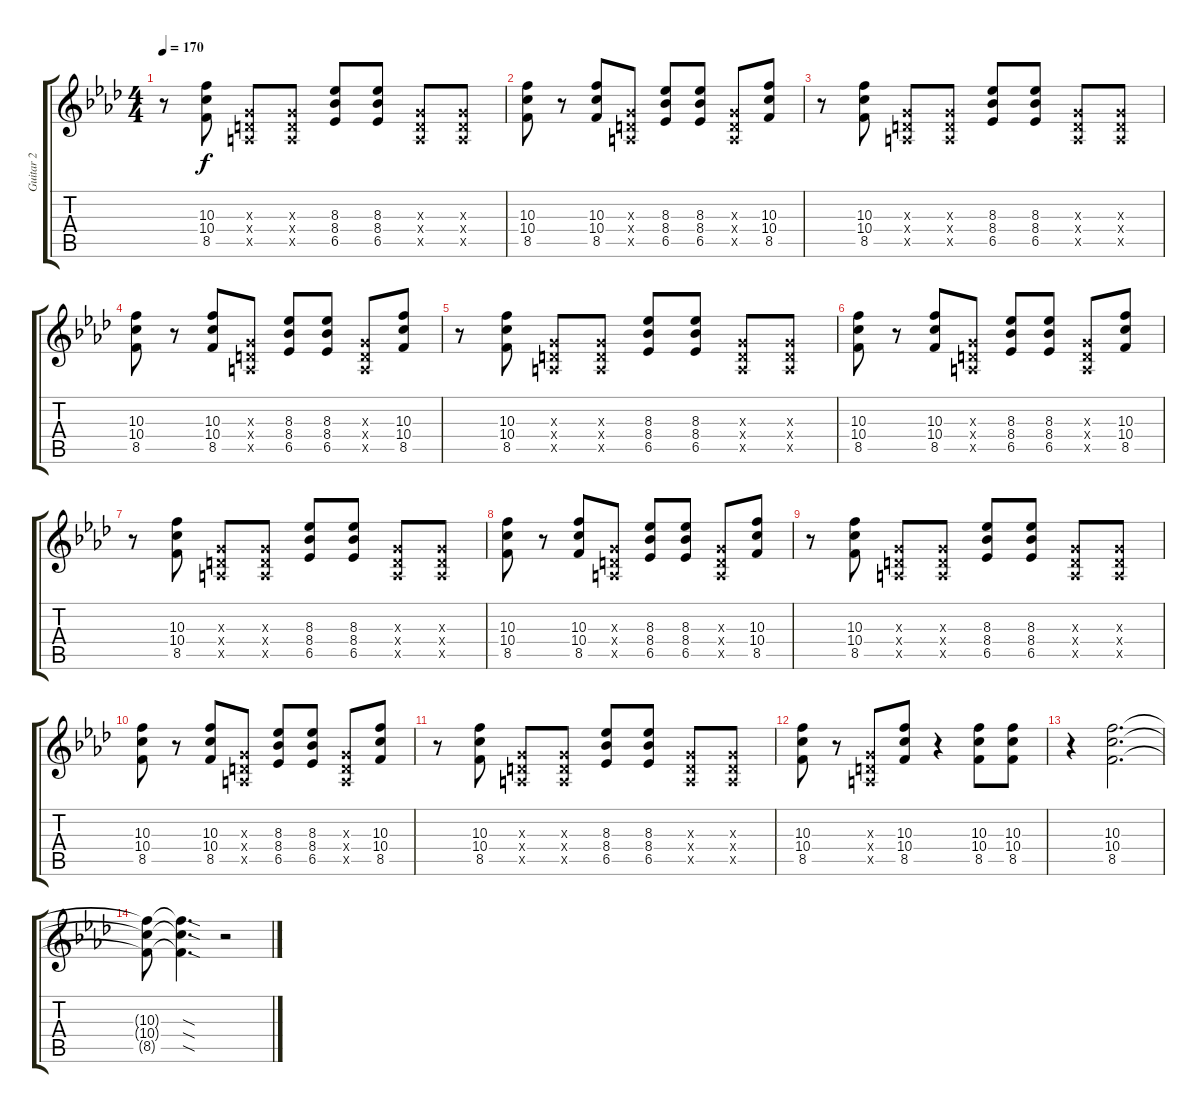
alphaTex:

\track ("Guitar 2" "Guitar 2") {instrument distortionguitar}
\staff {score tabs}
\tuning (E4 B3 G3 D3 A2 E2) {hide}
\ts (4 4)
\tempo 170
\clef g2
\ks fminor
r.8{dy f} (10.3 10.4 8.5).8 (0.3{x} 0.4{x} 0.5{x}).8 (0.3{x} 0.4{x} 0.5{x}).8 (8.3 8.4 6.5).8 (8.3 8.4 6.5).8 (0.3{x} 0.4{x} 0.5{x}).8 (0.3{x} 0.4{x} 0.5{x}).8 |
(10.3 10.4 8.5).8 r.8 (10.3 10.4 8.5).8 (0.3{x} 0.4{x} 0.5{x}).8 (8.3 8.4 6.5).8 (8.3 8.4 6.5).8 (0.3{x} 0.4{x} 0.5{x}).8 (10.3 10.4 8.5).8 |
r.8 (10.3 10.4 8.5).8 (0.3{x} 0.4{x} 0.5{x}).8 (0.3{x} 0.4{x} 0.5{x}).8 (8.3 8.4 6.5).8 (8.3 8.4 6.5).8 (0.3{x} 0.4{x} 0.5{x}).8 (0.3{x} 0.4{x} 0.5{x}).8 |
(10.3 10.4 8.5).8 r.8 (10.3 10.4 8.5).8 (0.3{x} 0.4{x} 0.5{x}).8 (8.3 8.4 6.5).8 (8.3 8.4 6.5).8 (0.3{x} 0.4{x} 0.5{x}).8 (10.3 10.4 8.5).8 |
r.8 (10.3 10.4 8.5).8 (0.3{x} 0.4{x} 0.5{x}).8 (0.3{x} 0.4{x} 0.5{x}).8 (8.3 8.4 6.5).8 (8.3 8.4 6.5).8 (0.3{x} 0.4{x} 0.5{x}).8 (0.3{x} 0.4{x} 0.5{x}).8 |
(10.3 10.4 8.5).8 r.8 (10.3 10.4 8.5).8 (0.3{x} 0.4{x} 0.5{x}).8 (8.3 8.4 6.5).8 (8.3 8.4 6.5).8 (0.3{x} 0.4{x} 0.5{x}).8 (10.3 10.4 8.5).8 |
r.8 (10.3 10.4 8.5).8 (0.3{x} 0.4{x} 0.5{x}).8 (0.3{x} 0.4{x} 0.5{x}).8 (8.3 8.4 6.5).8 (8.3 8.4 6.5).8 (0.3{x} 0.4{x} 0.5{x}).8 (0.3{x} 0.4{x} 0.5{x}).8 |
(10.3 10.4 8.5).8 r.8 (10.3 10.4 8.5).8 (0.3{x} 0.4{x} 0.5{x}).8 (8.3 8.4 6.5).8 (8.3 8.4 6.5).8 (0.3{x} 0.4{x} 0.5{x}).8 (10.3 10.4 8.5).8 |
r.8 (10.3 10.4 8.5).8 (0.3{x} 0.4{x} 0.5{x}).8 (0.3{x} 0.4{x} 0.5{x}).8 (8.3 8.4 6.5).8 (8.3 8.4 6.5).8 (0.3{x} 0.4{x} 0.5{x}).8 (0.3{x} 0.4{x} 0.5{x}).8 |
(10.3 10.4 8.5).8 r.8 (10.3 10.4 8.5).8 (0.3{x} 0.4{x} 0.5{x}).8 (8.3 8.4 6.5).8 (8.3 8.4 6.5).8 (0.3{x} 0.4{x} 0.5{x}).8 (10.3 10.4 8.5).8 |
r.8 (10.3 10.4 8.5).8 (0.3{x} 0.4{x} 0.5{x}).8 (0.3{x} 0.4{x} 0.5{x}).8 (8.3 8.4 6.5).8 (8.3 8.4 6.5).8 (0.3{x} 0.4{x} 0.5{x}).8 (0.3{x} 0.4{x} 0.5{x}).8 |
(10.3 10.4 8.5).8 r.8 (0.3{x} 0.4{x} 0.5{x}).8 (10.3 10.4 8.5).8 r.4 (10.3 10.4 8.5).8 (10.3 10.4 8.5).8 |
r.4 (10.3 10.4 8.5).2{d} |
(10.3{t} 10.4{t} 8.5{t}).8 (10.3{sod t} 10.4{sod t} 8.5{sod t}).4{d} r.2
